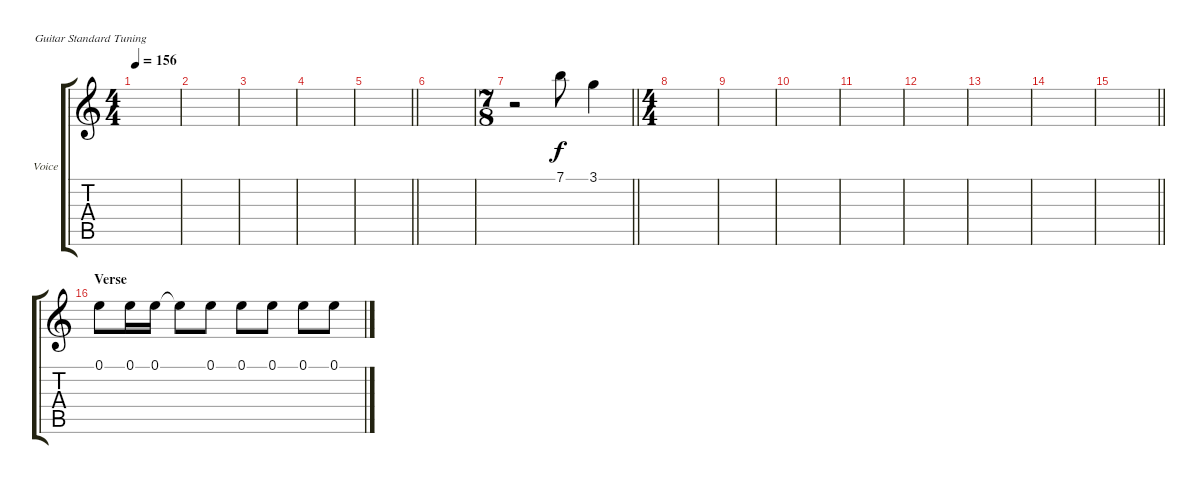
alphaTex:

\bracketExtendMode groupsimilarinstruments
\firstSystemTrackNameOrientation horizontal
\otherSystemsTrackNameOrientation horizontal
\track ("Voice" "Voice") {mute instrument lead6voice}
\staff {score tabs}
\tuning (E4 B3 G3 D3 A2 E2)
\displaytranspose 12
\ts (4 4)
\tempo 156
\clef g2
\ks c
|
|
|
|
\barLineRight lightlight
|
|
\ts (7 8)
\beaming (8 3 2 2)
\barLineRight lightlight
r.2 7.1.8{dy f} 3.1.4 |
\ts (4 4)
\beaming (8 2 2 2 2)
|
|
|
|
|
|
|
\barLineRight lightlight
|
\section ("" "Verse")
0.1.8 0.1.16 0.1.16 0.1{t}.8 0.1.8 0.1.8 0.1.8 0.1.8 0.1.8
